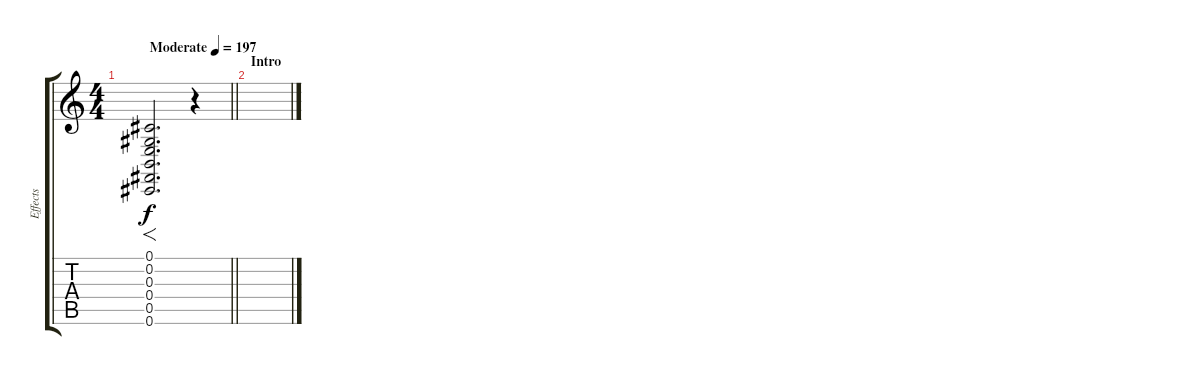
\track ("Effects" "Effects") {instrument applause}
\staff {score tabs}
\tuning (Db4 Ab3 E3 B2 Gb2 Db2) {hide}
\ts (4 4)
\tempo (197 "Moderate")
\clef g2
\barLineRight lightlight
\ks c
(0.1 0.2 0.3 0.4 0.5 0.6).2{f d dy f instrument applause} r.4 |
\section ("" "Intro")
